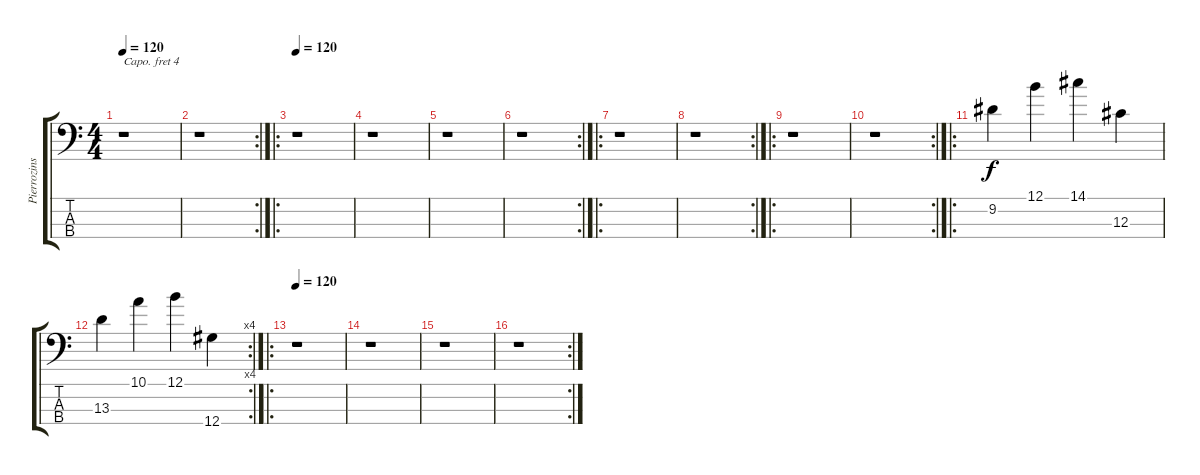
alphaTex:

\track ("Pierrozinski" "Pierrozins") {instrument acousticbass}
\staff {score tabs}
\capo 4
\tuning (G2 D2 A1 E1) {hide}
\ts (4 4)
\tempo 120
\tempo 100
\tempo 120
\clef f4
\ks c
r.1{dy f instrument acousticbass} |
\rc 2
r.1 |
\ro
\tempo 120
r.1 |
r.1 |
r.1 |
\rc 2
r.1 |
\ro
r.1 |
\rc 2
r.1 |
\ro
r.1 |
\rc 2
r.1 |
\ro
9.2.4 12.1.4 14.1.4 12.3.4 |
\rc 4
13.3.4 10.1.4 12.1.4 12.4.4 |
\ro
\tempo 120
r.1 |
r.1 |
r.1 |
\rc 2
r.1
